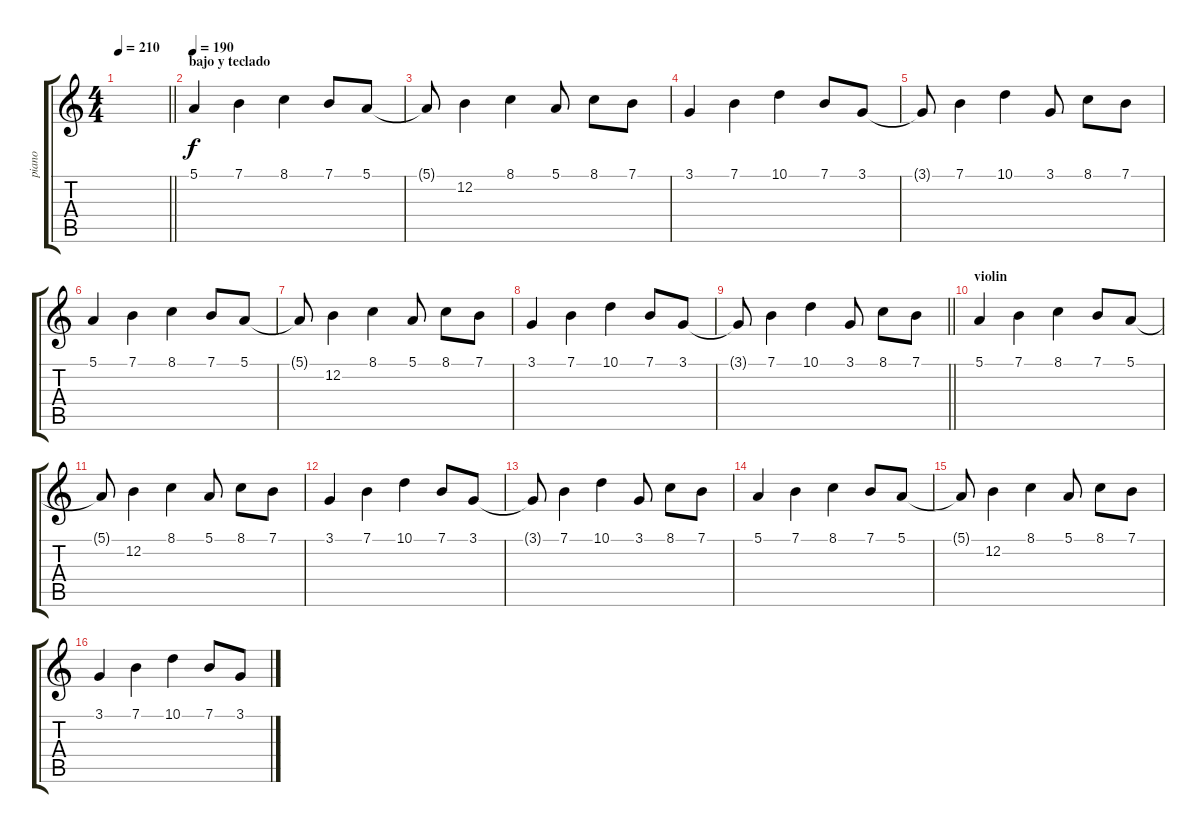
\track ("piano" "piano") {instrument acousticgrandpiano}
\staff {score tabs}
\tuning (E4 B3 G3 D3 A2 E2) {hide}
\ts (4 4)
\tempo 210
\clef g2
\barLineRight lightlight
\ks c
|
\section ("" "bajo y teclado")
\tempo 190
5.1.4{instrument acousticgrandpiano} 7.1.4 8.1.4 7.1.8 5.1.8 |
5.1{t}.8 12.2.4 8.1.4 5.1.8 8.1.8 7.1.8 |
3.1.4 7.1.4 10.1.4 7.1.8 3.1.8 |
3.1{t}.8 7.1.4 10.1.4 3.1.8 8.1.8 7.1.8 |
5.1.4 7.1.4 8.1.4 7.1.8 5.1.8 |
5.1{t}.8 12.2.4 8.1.4 5.1.8 8.1.8 7.1.8 |
3.1.4 7.1.4 10.1.4 7.1.8 3.1.8 |
\barLineRight lightlight
3.1{t}.8 7.1.4 10.1.4 3.1.8 8.1.8 7.1.8 |
\section ("" "violin")
5.1.4 7.1.4 8.1.4 7.1.8 5.1.8 |
5.1{t}.8 12.2.4 8.1.4 5.1.8 8.1.8 7.1.8 |
3.1.4 7.1.4 10.1.4 7.1.8 3.1.8 |
3.1{t}.8 7.1.4 10.1.4 3.1.8 8.1.8 7.1.8 |
5.1.4 7.1.4 8.1.4 7.1.8 5.1.8 |
5.1{t}.8 12.2.4 8.1.4 5.1.8 8.1.8 7.1.8 |
3.1.4 7.1.4 10.1.4 7.1.8 3.1.8
